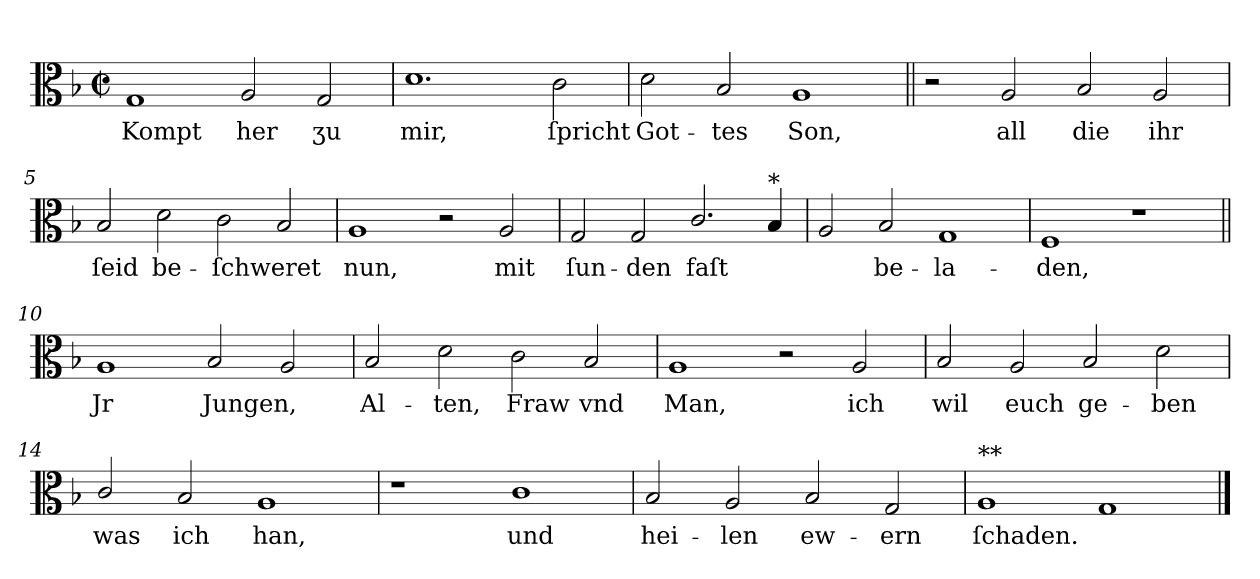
**kern	**text
*part1	*part1
*staff1	*staff1
*clefC3	*
*k[b-]	*
*M4/2	*
*met(c|)	*
=1	=1
1G	Kompt
2A	her
2G	ʒu
=2	=2
1.d	mir,
2c	ſpricht
=3	=3
2d	Got-
2B-	-tes
1A	Son,
=4||	=4||
2r	.
2A	all
2B-	die
2A	ihr
=5	=5
2B-	ſeid
2d	be-
2c	-ſchweret
2B-	.
=6	=6
1A	nun,
2r	.
2A	mit
=7	=7
2G	ſun-
2G	-den
2.c/	faſt
!LO:TX:a:t=*	!
4B-	.
=8	=8
2A	.
2B-	be-
1G	-la-
=9	=9
1F	-den,
1r	.
=10||	=10||
1A	Jr
2B-	Jungen,
2A	.
=11	=11
2B-	Al-
2d	-ten,
2c	Fraw
2B-	vnd
=12	=12
1A	Man,
2r	.
2A	ich
=13	=13
2B-	wil
2A	euch
2B-	ge-
2d	-ben
=14	=14
2c/	was
2B-	ich
1A	han,
=15	=15
1r	.
1c	und
=16	=16
2B-	hei-
2A	-len
2B-	ew-
2G	-ern
=17	=17
!LO:TX:a:t=**	!
1A	ſchaden.
1G/	.
==	==
*-	*-
